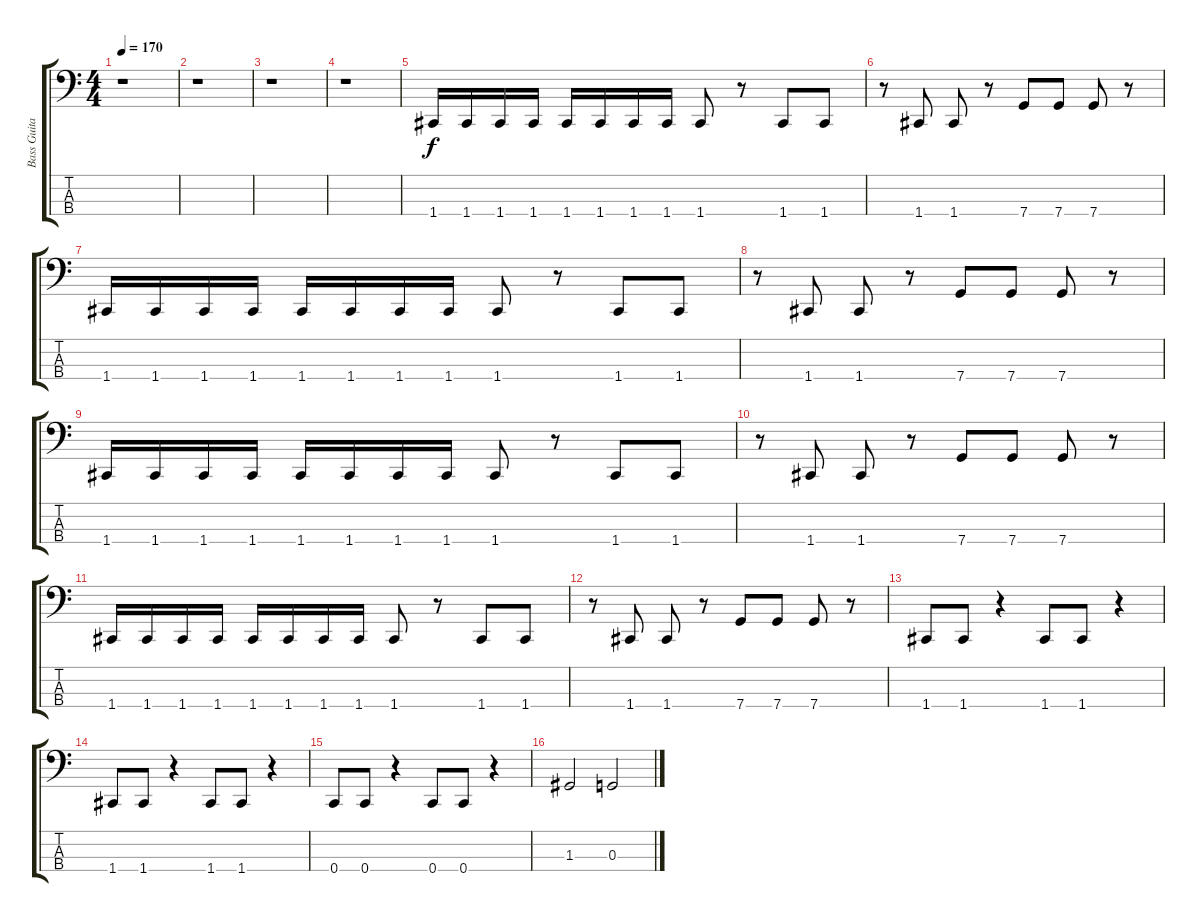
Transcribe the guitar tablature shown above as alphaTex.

\track ("Bass Guitar" "Bass Guita") {instrument electricbasspick}
\staff {score tabs}
\tuning (F2 C2 G1 C1) {hide}
\ts (4 4)
\tempo 170
\clef f4
\ks c
r.1{dy f} |
r.1 |
r.1 |
r.1 |
1.4.16 1.4.16 1.4.16 1.4.16 1.4.16 1.4.16 1.4.16 1.4.16 1.4.8 r.8 1.4.8 1.4.8 |
r.8 1.4.8 1.4.8 r.8 7.4.8 7.4.8 7.4.8 r.8 |
1.4.16 1.4.16 1.4.16 1.4.16 1.4.16 1.4.16 1.4.16 1.4.16 1.4.8 r.8 1.4.8 1.4.8 |
r.8 1.4.8 1.4.8 r.8 7.4.8 7.4.8 7.4.8 r.8 |
1.4.16 1.4.16 1.4.16 1.4.16 1.4.16 1.4.16 1.4.16 1.4.16 1.4.8 r.8 1.4.8 1.4.8 |
r.8 1.4.8 1.4.8 r.8 7.4.8 7.4.8 7.4.8 r.8 |
1.4.16 1.4.16 1.4.16 1.4.16 1.4.16 1.4.16 1.4.16 1.4.16 1.4.8 r.8 1.4.8 1.4.8 |
r.8 1.4.8 1.4.8 r.8 7.4.8 7.4.8 7.4.8 r.8 |
1.4.8 1.4.8 r.4 1.4.8 1.4.8 r.4 |
1.4.8 1.4.8 r.4 1.4.8 1.4.8 r.4 |
0.4.8 0.4.8 r.4 0.4.8 0.4.8 r.4 |
1.3.2 0.3.2
